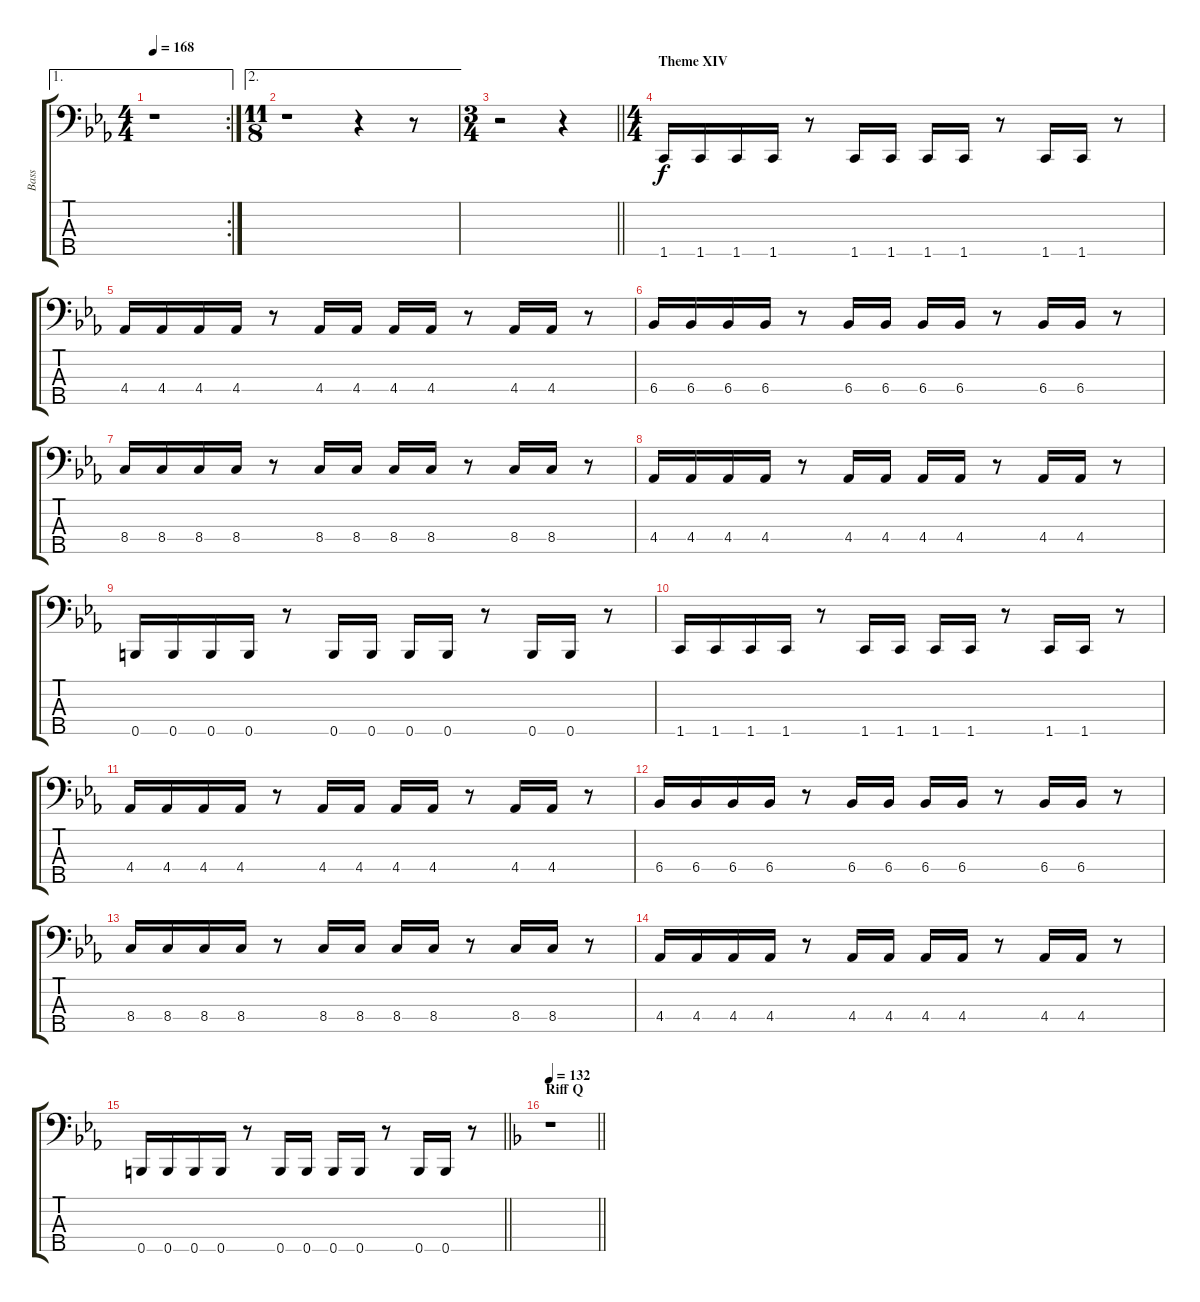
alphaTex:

\track ("Bass" "Bass") {instrument electricbassfinger}
\staff {score tabs}
\tuning (G2 D2 A1 E1 B0) {hide}
\ae 1
\rc 2
\ts (4 4)
\tempo 168
\clef f4
\ks cminor
r.1{dy f} |
\ae 2
\ts (11 8)
r.1 r.4 r.8 |
\ts (3 4)
\barLineRight lightlight
r.2 r.4 |
\ts (4 4)
\section ("" "Theme XIV")
1.5.16 1.5.16 1.5.16 1.5.16 r.8 1.5.16 1.5.16 1.5.16 1.5.16 r.8 1.5.16 1.5.16 r.8 |
4.4.16 4.4.16 4.4.16 4.4.16 r.8 4.4.16 4.4.16 4.4.16 4.4.16 r.8 4.4.16 4.4.16 r.8 |
6.4.16 6.4.16 6.4.16 6.4.16 r.8 6.4.16 6.4.16 6.4.16 6.4.16 r.8 6.4.16 6.4.16 r.8 |
8.4.16 8.4.16 8.4.16 8.4.16 r.8 8.4.16 8.4.16 8.4.16 8.4.16 r.8 8.4.16 8.4.16 r.8 |
4.4.16 4.4.16 4.4.16 4.4.16 r.8 4.4.16 4.4.16 4.4.16 4.4.16 r.8 4.4.16 4.4.16 r.8 |
0.5.16 0.5.16 0.5.16 0.5.16 r.8 0.5.16 0.5.16 0.5.16 0.5.16 r.8 0.5.16 0.5.16 r.8 |
1.5.16 1.5.16 1.5.16 1.5.16 r.8 1.5.16 1.5.16 1.5.16 1.5.16 r.8 1.5.16 1.5.16 r.8 |
4.4.16 4.4.16 4.4.16 4.4.16 r.8 4.4.16 4.4.16 4.4.16 4.4.16 r.8 4.4.16 4.4.16 r.8 |
6.4.16 6.4.16 6.4.16 6.4.16 r.8 6.4.16 6.4.16 6.4.16 6.4.16 r.8 6.4.16 6.4.16 r.8 |
8.4.16 8.4.16 8.4.16 8.4.16 r.8 8.4.16 8.4.16 8.4.16 8.4.16 r.8 8.4.16 8.4.16 r.8 |
4.4.16 4.4.16 4.4.16 4.4.16 r.8 4.4.16 4.4.16 4.4.16 4.4.16 r.8 4.4.16 4.4.16 r.8 |
\barLineRight lightlight
0.5.16 0.5.16 0.5.16 0.5.16 r.8 0.5.16 0.5.16 0.5.16 0.5.16 r.8 0.5.16 0.5.16 r.8 |
\section ("" "Riff Q")
\tempo 132
\barLineRight lightlight
\ks dminor
r.1
